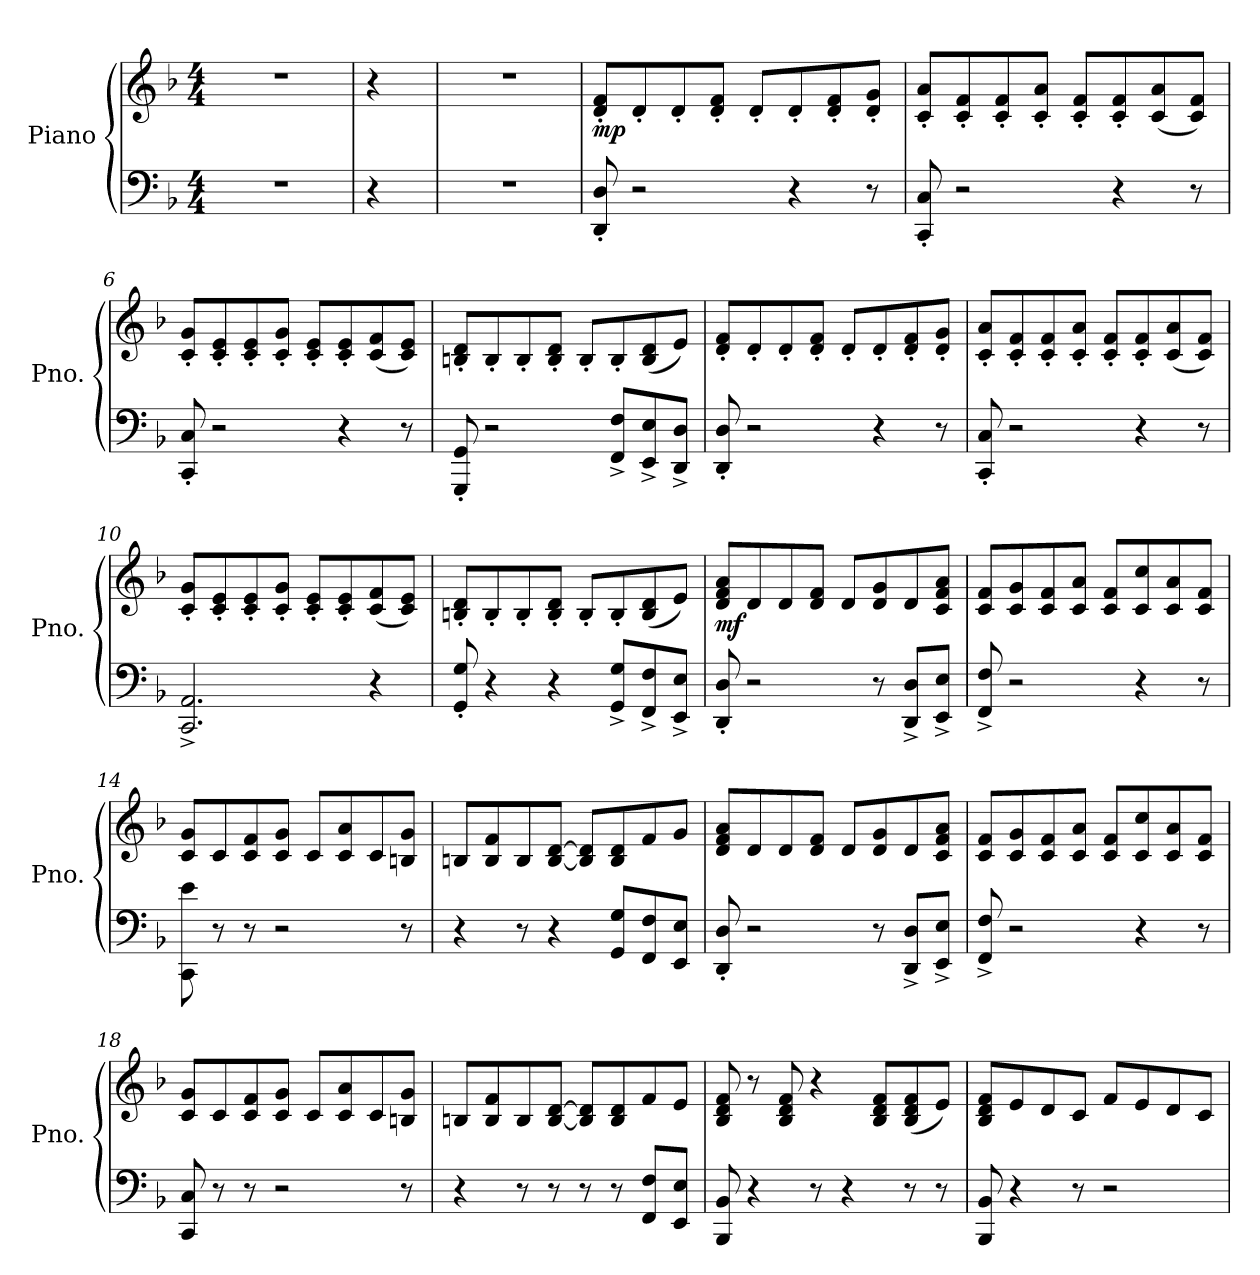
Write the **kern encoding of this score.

**kern	**kern	**dynam
*part1	*part1	*part1
*staff2	*staff1	*staff1/2
*I"Piano	*	*
*I'Pno.	*	*
*clefF4	*clefG2	*
*k[b-]	*k[b-]	*
*M4/4	*M4/4	*
=1	=1	=1
1r	1r	.
=2	=2	=2
*	*MM163	*
4r	4r	.
=3	=3	=3
1r	1r	.
=4	=4	=4
*	*MM153	*
!	!	!LO:DY:b
8DD/' 8D/'	8d/' 8f/'L	mp
2r	8d'/	.
.	8d'/	.
.	8d/' 8f/'J	.
.	8d'/L	.
4r	8d'/	.
.	8d/' 8f/'	.
8r	8d/' 8g/'J	.
=5	=5	=5
8CC/' 8C/'	8c/' 8a/'L	.
2r	8c/' 8f/'	.
.	8c/' 8f/'	.
.	8c/' 8a/'J	.
.	8c/' 8f/'L	.
4r	8c/' 8f/'	.
.	(>8c/ 8a/	.
8r	8c/ 8f/J)	.
=6	=6	=6
8CC/' 8C/'	8c/' 8g/'L	.
2r	8c/' 8e/'	.
.	8c/' 8e/'	.
.	8c/' 8g/'J	.
.	8c/' 8e/'L	.
4r	8c/' 8e/'	.
.	(>8c/ 8f/	.
8r	8c/ 8e/J)	.
!!LO:LB:g=z
=7	=7	=7
8GGG/' 8GG/'	8Bn/' 8d/'L	.
2r	8B'/	.
.	8B'/	.
.	8B/' 8d/'J	.
.	8B'/L	.
8FF/^ 8F/^L	8B'/	.
8EE/^ 8E/^	(>8B/ 8d/	.
8DD/^ 8D/^J	8e/J)	.
=8	=8	=8
8DD/' 8D/'	8d/' 8f/'L	.
2r	8d'/	.
.	8d'/	.
.	8d/' 8f/'J	.
.	8d'/L	.
4r	8d'/	.
.	8d/' 8f/'	.
8r	8d/' 8g/'J	.
=9	=9	=9
8CC/' 8C/'	8c/' 8a/'L	.
2r	8c/' 8f/'	.
.	8c/' 8f/'	.
.	8c/' 8a/'J	.
.	8c/' 8f/'L	.
4r	8c/' 8f/'	.
.	(>8c/ 8a/	.
8r	8c/ 8f/J)	.
=10	=10	=10
2.CC/^ 2.AA/^	8c/' 8g/'L	.
.	8c/' 8e/'	.
.	8c/' 8e/'	.
.	8c/' 8g/'J	.
.	8c/' 8e/'L	.
.	8c/' 8e/'	.
4r	(>8c/ 8f/	.
.	8c/ 8e/J)	.
!!LO:LB:g=z
=11	=11	=11
8GG/' 8G/'	8Bn/' 8d/'L	.
4r	8B'/	.
.	8B'/	.
4r	8B/' 8d/'J	.
.	8B'/L	.
8GG/^ 8G/^L	8B'/	.
8FF/^ 8F/^	(>8B/ 8d/	.
8EE/^ 8E/^J	8e/J)	.
=12	=12	=12
!	!	!LO:DY:b
8DD/' 8D/'	8d/ 8f/ 8a/L	mf
2r	8d/	.
.	8d/	.
.	8d/ 8f/J	.
.	8d/L	.
8r	8d/ 8g/	.
8DD/^ 8D/^L	8d/	.
8EE/^ 8E/^J	8c/ 8f/ 8a/J	.
=13	=13	=13
8FF/^ 8F/^	8c/ 8f/L	.
2r	8c/ 8g/	.
.	8c/ 8f/	.
.	8c/ 8a/J	.
.	8c/ 8f/L	.
4r	8c/ 8cc/	.
.	8c/ 8a/	.
8r	8c/ 8f/J	.
=14	=14	=14
8CC\ 8e\	8c/ 8g/L	.
8r	8c/	.
8r	8c/ 8f/	.
2r	8c/ 8g/J	.
.	8c/L	.
.	8c/ 8a/	.
.	8c/	.
8r	8Bn/ 8g/J	.
!!LO:LB:g=z
=15	=15	=15
4r	8Bn/L	.
.	8B/ 8f/	.
8r	8B/	.
4r	[8B/ [8d/J	.
.	8B/] 8d/]L	.
8GG/ 8G/L	8B/ 8d/	.
8FF/ 8F/	8f/	.
8EE/ 8E/J	8g/J	.
=16	=16	=16
8DD/' 8D/'	8d/ 8f/ 8a/L	.
2r	8d/	.
.	8d/	.
.	8d/ 8f/J	.
.	8d/L	.
8r	8d/ 8g/	.
8DD/^ 8D/^L	8d/	.
8EE/^ 8E/^J	8c/ 8f/ 8a/J	.
=17	=17	=17
8FF/^ 8F/^	8c/ 8f/L	.
2r	8c/ 8g/	.
.	8c/ 8f/	.
.	8c/ 8a/J	.
.	8c/ 8f/L	.
4r	8c/ 8cc/	.
.	8c/ 8a/	.
8r	8c/ 8f/J	.
=18	=18	=18
8CC/ 8C/	8c/ 8g/L	.
8r	8c/	.
8r	8c/ 8f/	.
2r	8c/ 8g/J	.
.	8c/L	.
.	8c/ 8a/	.
.	8c/	.
8r	8Bn/ 8g/J	.
!!LO:LB:g=z
=19	=19	=19
4r	8Bn/L	.
.	8B/ 8f/	.
8r	8B/	.
8r	[8B/ [8d/J	.
8r	8B/] 8d/]L	.
8r	8B/ 8d/	.
8FF/ 8F/L	8f/	.
8EE/ 8E/J	8e/J	.
=20	=20	=20
8BBB-/ 8BB-/	8B-/ 8d/ 8f/	.
4r	8r	.
.	8B-/ 8d/ 8f/	.
8r	4r	.
4r	.	.
.	8B-/ 8d/ 8f/L	.
8r	(>8B-/ 8d/ 8f/	.
8r	8e/J)	.
=21	=21	=21
8BBB-/ 8BB-/	8B-/ 8d/ 8f/L	.
4r	8e/	.
.	8d/	.
8r	8c/J	.
2r	8f/L	.
.	8e/	.
.	8d/	.
.	8c/J	.
=	=	=
*-	*-	*-
